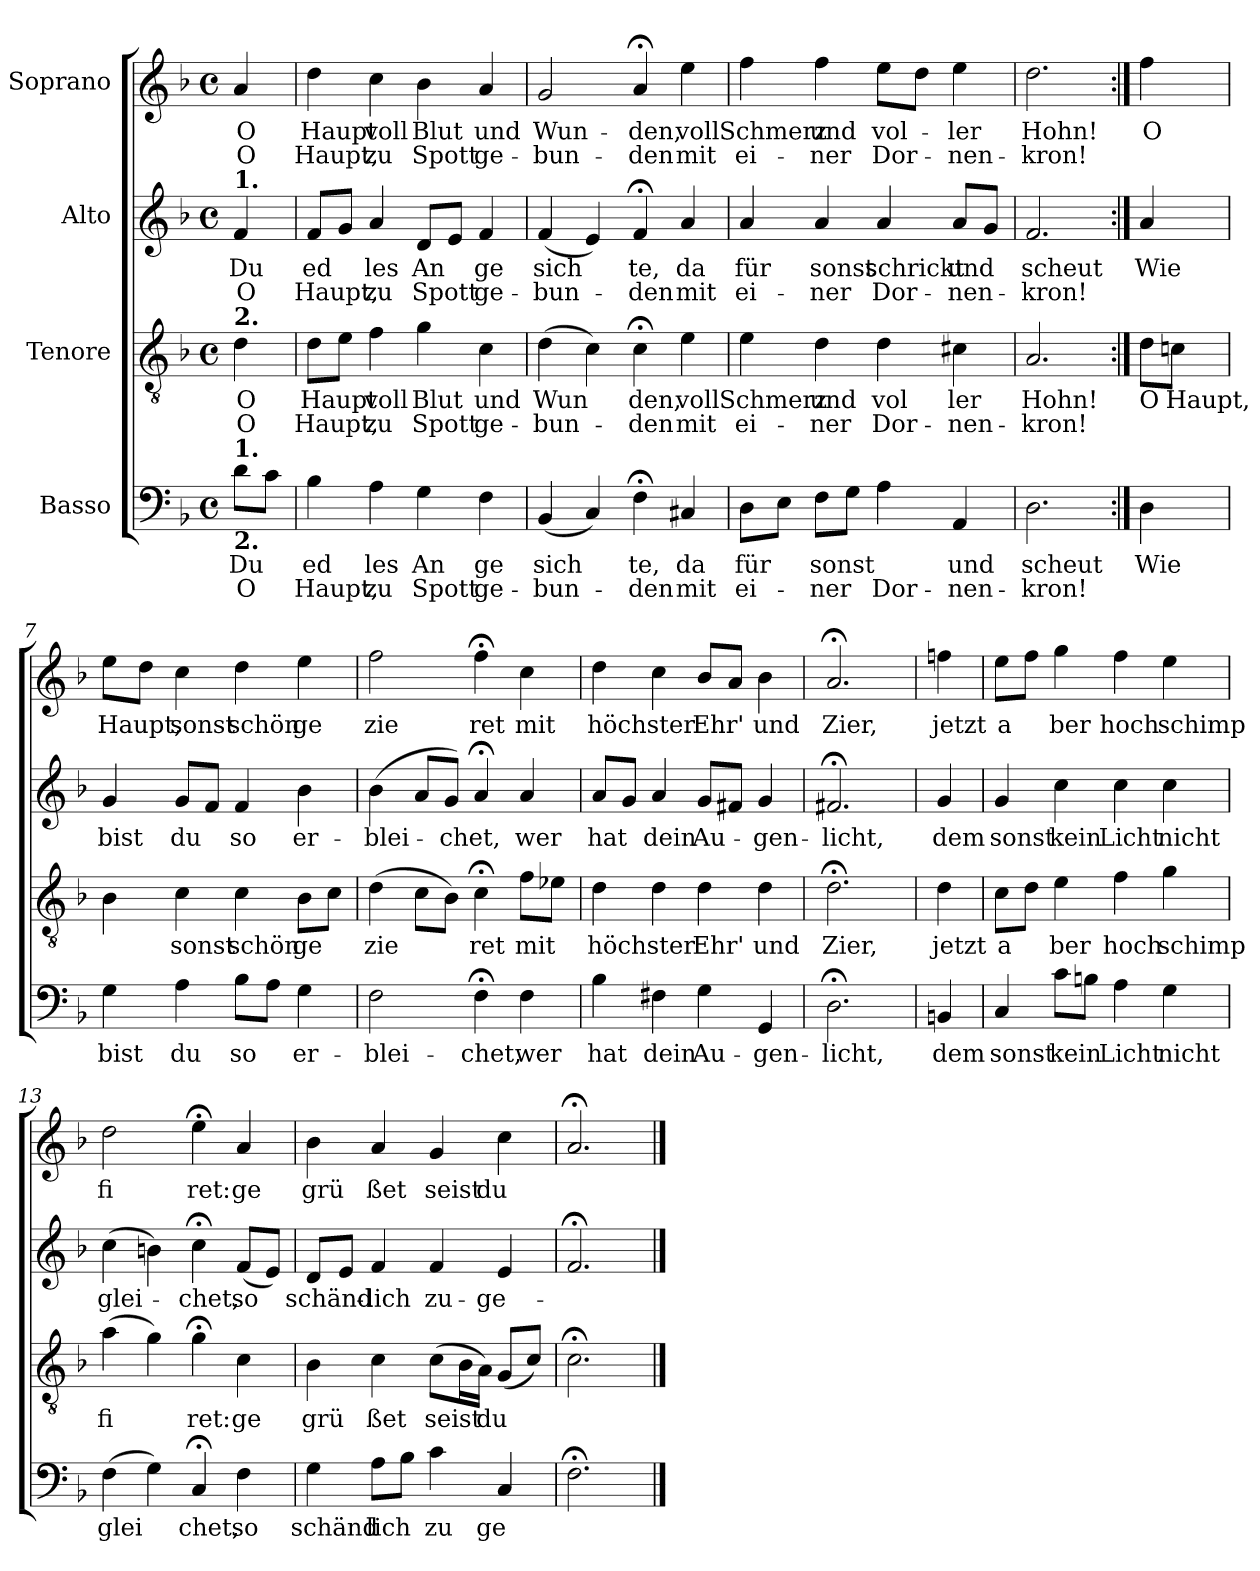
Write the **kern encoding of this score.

**kern	**text	**text	**kern	**text	**text	**kern	**text	**text	**kern	**text	**text
*part4	*part4	*part4	*part3	*part3	*part3	*part2	*part2	*part2	*part1	*part1	*part1
*staff4	*staff4	*staff4	*staff3	*staff3	*staff3	*staff2	*staff2	*staff2	*staff1	*staff1	*staff1
*I"Basso	*	*	*I"Tenore	*	*	*I"Alto	*	*	*I"Soprano	*	*
*clefF4	*	*	*clefGv2	*	*	*clefG2	*	*	*clefG2	*	*
*k[b-]	*	*	*k[b-]	*	*	*k[b-]	*	*	*k[b-]	*	*
*F:	*	*	*F:	*	*	*F:	*	*	*F:	*	*
*M4/4	*	*	*M4/4	*	*	*M4/4	*	*	*M4/4	*	*
*met(c)	*	*	*met(c)	*	*	*met(c)	*	*	*met(c)	*	*
=1	=1	=1	=1	=1	=1	=1	=1	=1	=1	=1	=1
!	!	!	!	!	!	!LO:TX:a:B:t=1.	!	!	!	!	!
!	!	!	!LO:TX:a:B:t=2.	!	!	!	!	!	!	!	!
!LO:TX:a:B:t=1.	!	!	!	!	!	!	!	!	!	!	!
!LO:TX:b:B:t=2.	!	!	!	!	!	!	!	!	!	!	!
!	!LO:LY:b	!LO:LY:b	!	!LO:LY:b	!LO:LY:b	!	!LO:LY:b	!LO:LY:b	!	!LO:LY:b	!LO:LY:b
8d\L	Du	O	4d\	O	O	4f/	Du	O	4a/	O	O
8c\J	.	.	.	.	.	.	.	.	.	.	.
=2	=2	=2	=2	=2	=2	=2	=2	=2	=2	=2	=2
!	!LO:LY:b	!LO:LY:b	!	!LO:LY:b	!LO:LY:b	!	!LO:LY:b	!LO:LY:b	!	!LO:LY:b	!LO:LY:b
4B-\	ed	Haupt,	8d\L	Haupt	Haupt,	8f/L	ed	Haupt,	4dd\	Haupt	Haupt,
.	.	.	8e\J	.	.	8g/J	.	.	.	.	.
!	!LO:LY:b	!LO:LY:b	!	!LO:LY:b	!LO:LY:b	!	!LO:LY:b	!LO:LY:b	!	!LO:LY:b	!LO:LY:b
4A\	les	zu	4f\	voll	zu	4a/	les	zu	4cc\	voll	zu
!	!LO:LY:b	!LO:LY:b	!	!LO:LY:b	!LO:LY:b	!	!LO:LY:b	!LO:LY:b	!	!LO:LY:b	!LO:LY:b
4G\	An	Spott	4g\	Blut	Spott	8d/L	An	Spott	4b-\	Blut	Spott
.	.	.	.	.	.	8e/J	.	.	.	.	.
!	!LO:LY:b	!LO:LY:b	!	!LO:LY:b	!LO:LY:b	!	!LO:LY:b	!LO:LY:b	!	!LO:LY:b	!LO:LY:b
4F\	ge	ge-	4c\	und	ge-	4f/	ge	ge-	4a/	und	ge-
=3	=3	=3	=3	=3	=3	=3	=3	=3	=3	=3	=3
!	!LO:LY:b	!LO:LY:b	!	!LO:LY:b	!LO:LY:b	!	!LO:LY:b	!LO:LY:b	!	!LO:LY:b	!LO:LY:b
(<4BB-/	sich	-bun-	(>4d\	Wun	-bun-	(<4f/	sich	-bun-	2g/	Wun-	-bun-
4C/)	.	.	4c\)	.	.	4e/)	.	.	.	.	.
!	!LO:LY:b	!LO:LY:b	!	!LO:LY:b	!LO:LY:b	!	!LO:LY:b	!LO:LY:b	!	!LO:LY:b	!LO:LY:b
4F;<\	te,	-den	4c;<\	den,	-den	4f;</	te,	-den	4a;</	-den,	-den
!	!LO:LY:b	!LO:LY:b	!	!LO:LY:b	!LO:LY:b	!	!LO:LY:b	!LO:LY:b	!	!LO:LY:b	!LO:LY:b
4C#X/	da	mit	4e\	voll	mit	4a/	da	mit	4ee\	voll	mit
=4	=4	=4	=4	=4	=4	=4	=4	=4	=4	=4	=4
!	!LO:LY:b	!LO:LY:b	!	!LO:LY:b	!LO:LY:b	!	!LO:LY:b	!LO:LY:b	!	!LO:LY:b	!LO:LY:b
8D\L	für	ei-	4e\	Schmerz	ei-	4a/	für	ei-	4ff\	Schmerz	ei-
8E\J	.	.	.	.	.	.	.	.	.	.	.
!	!LO:LY:b	!LO:LY:b	!	!LO:LY:b	!LO:LY:b	!	!LO:LY:b	!LO:LY:b	!	!LO:LY:b	!LO:LY:b
8F\L	sonst	-ner	4d\	und	-ner	4a/	sonst	-ner	4ff\	und	-ner
8G\J	.	.	.	.	.	.	.	.	.	.	.
!	!	!LO:LY:b	!	!LO:LY:b	!LO:LY:b	!	!LO:LY:b	!LO:LY:b	!	!LO:LY:b	!LO:LY:b
4A\	.	Dor-	4d\	vol	Dor-	4a/	schrickt	Dor-	8ee\L	vol-	Dor-
.	.	.	.	.	.	.	.	.	8dd\J	.	.
!	!LO:LY:b	!LO:LY:b	!	!LO:LY:b	!LO:LY:b	!	!LO:LY:b	!LO:LY:b	!	!LO:LY:b	!LO:LY:b
4AA/	und	-nen-	4c#X\	ler	-nen-	8a/L	und	-nen-	4ee\	-ler	-nen-
.	.	.	.	.	.	8g/J	.	.	.	.	.
=5	=5	=5	=5	=5	=5	=5	=5	=5	=5	=5	=5
!	!LO:LY:b	!LO:LY:b	!	!LO:LY:b	!LO:LY:b	!	!LO:LY:b	!LO:LY:b	!	!LO:LY:b	!LO:LY:b
2.D\	scheut	-kron!	2.A/	Hohn!	-kron!	2.f/	scheut	-kron!	2.dd\	Hohn!	-kron!
!!LO:LB:g=z
=6:|!	=6:|!	=6:|!	=6:|!	=6:|!	=6:|!	=6:|!	=6:|!	=6:|!	=6:|!	=6:|!	=6:|!
!	!LO:LY:b	!	!	!LO:LY:b	!	!	!LO:LY:b	!	!	!LO:LY:b	!
4D\	Wie	.	8d\L	O	.	4a/	Wie	.	4ff\	O	.
!	!	!	!	!LO:LY:b	!	!	!	!	!	!	!
.	.	.	8cn\J	Haupt,	.	.	.	.	.	.	.
=7	=7	=7	=7	=7	=7	=7	=7	=7	=7	=7	=7
!	!LO:LY:b	!	!	!	!	!	!LO:LY:b	!	!	!LO:LY:b	!
4G\	bist	.	4B-\	.	.	4g/	bist	.	8ee\L	Haupt,	.
.	.	.	.	.	.	.	.	.	8dd\J	.	.
!	!LO:LY:b	!	!	!LO:LY:b	!	!	!LO:LY:b	!	!	!LO:LY:b	!
4A\	du	.	4c\	sonst	.	8g/L	du	.	4cc\	sonst	.
.	.	.	.	.	.	8f/J	.	.	.	.	.
!	!LO:LY:b	!	!	!LO:LY:b	!	!	!LO:LY:b	!	!	!LO:LY:b	!
8B-\L	so	.	4c\	schön	.	4f/	so	.	4dd\	schön	.
8A\J	.	.	.	.	.	.	.	.	.	.	.
!	!LO:LY:b	!	!	!LO:LY:b	!	!	!LO:LY:b	!	!	!LO:LY:b	!
4G\	er-	.	8B-\L	ge	.	4b-\	er-	.	4ee\	ge	.
.	.	.	8c\J	.	.	.	.	.	.	.	.
=8	=8	=8	=8	=8	=8	=8	=8	=8	=8	=8	=8
!	!LO:LY:b	!	!	!LO:LY:b	!	!	!LO:LY:b	!	!	!LO:LY:b	!
2F\	-blei-	.	(>4d\	zie	.	(>4b-\	-blei-	.	2ff\	zie	.
.	.	.	8c\L	.	.	8a/L	.	.	.	.	.
!	!	!	!	!	!	!	!LO:LY:b	!	!	!	!
.	.	.	8B-\J)	.	.	8g/J)	-chet,	.	.	.	.
!	!LO:LY:b	!	!	!LO:LY:b	!	!	!	!	!	!LO:LY:b	!
4F;<\	-chet,	.	4c;<\	ret	.	4a;</	.	.	4ff;<\	ret	.
!	!LO:LY:b	!	!	!LO:LY:b	!	!	!LO:LY:b	!	!	!LO:LY:b	!
4F\	wer	.	8f\L	mit	.	4a/	wer	.	4cc\	mit	.
.	.	.	8e-X\J	.	.	.	.	.	.	.	.
=9	=9	=9	=9	=9	=9	=9	=9	=9	=9	=9	=9
!	!LO:LY:b	!	!	!LO:LY:b	!	!	!LO:LY:b	!	!	!LO:LY:b	!
4B-\	hat	.	4d\	höch	.	8a/L	hat	.	4dd\	höch	.
.	.	.	.	.	.	8g/J	.	.	.	.	.
!	!LO:LY:b	!	!	!LO:LY:b	!	!	!LO:LY:b	!	!	!LO:LY:b	!
4F#X\	dein	.	4d\	ster	.	4a/	dein	.	4cc\	ster	.
!	!LO:LY:b	!	!	!LO:LY:b	!	!	!LO:LY:b	!	!	!LO:LY:b	!
4G\	Au-	.	4d\	Ehr'	.	8g/L	Au-	.	8b-/L	Ehr'	.
.	.	.	.	.	.	8f#X/J	.	.	8a/J	.	.
!	!LO:LY:b	!	!	!LO:LY:b	!	!	!LO:LY:b	!	!	!LO:LY:b	!
4GG/	-gen-	.	4d\	und	.	4g/	-gen-	.	4b-\	und	.
=10	=10	=10	=10	=10	=10	=10	=10	=10	=10	=10	=10
!	!LO:LY:b	!	!	!LO:LY:b	!	!	!LO:LY:b	!	!	!LO:LY:b	!
2.D;<\	-licht,	.	2.d;<\	Zier,	.	2.f#X;</	-licht,	.	2.a;</	Zier,	.
!!LO:PB:g=z
=11	=11	=11	=11	=11	=11	=11	=11	=11	=11	=11	=11
!	!LO:LY:b	!	!	!LO:LY:b	!	!	!LO:LY:b	!	!	!LO:LY:b	!
4BBn/	dem	.	4d\	jetzt	.	4g/	dem	.	4ffn\	jetzt	.
=12	=12	=12	=12	=12	=12	=12	=12	=12	=12	=12	=12
!	!LO:LY:b	!	!	!LO:LY:b	!	!	!LO:LY:b	!	!	!LO:LY:b	!
4C/	sonst	.	8c\L	a	.	4g/	sonst	.	8ee\L	a	.
.	.	.	8d\J	.	.	.	.	.	8ff\J	.	.
!	!LO:LY:b	!	!	!LO:LY:b	!	!	!LO:LY:b	!	!	!LO:LY:b	!
8c\L	kein	.	4e\	ber	.	4cc\	kein	.	4gg\	ber	.
8Bn\J	.	.	.	.	.	.	.	.	.	.	.
!	!LO:LY:b	!	!	!LO:LY:b	!	!	!LO:LY:b	!	!	!LO:LY:b	!
4A\	Licht	.	4f\	hoch	.	4cc\	Licht	.	4ff\	hoch	.
!	!LO:LY:b	!	!	!LO:LY:b	!	!	!LO:LY:b	!	!	!LO:LY:b	!
4G\	nicht	.	4g\	schimp	.	4cc\	nicht	.	4ee\	schimp	.
=13	=13	=13	=13	=13	=13	=13	=13	=13	=13	=13	=13
!	!LO:LY:b	!	!	!LO:LY:b	!	!	!LO:LY:b	!	!	!LO:LY:b	!
(>4F\	glei	.	(>4a\	fi	.	(>4cc\	glei-	.	2dd\	fi	.
4G\)	.	.	4g\)	.	.	4bn\)	.	.	.	.	.
!	!LO:LY:b	!	!	!LO:LY:b	!	!	!LO:LY:b	!	!	!LO:LY:b	!
4C;</	chet,	.	4g;<\	ret:	.	4cc;<\	-chet,	.	4ee;<\	ret:	.
!	!LO:LY:b	!	!	!LO:LY:b	!	!	!LO:LY:b	!	!	!LO:LY:b	!
4F\	so	.	4c\	ge	.	(<8f/L	so	.	4a/	ge	.
.	.	.	.	.	.	8e/J)	.	.	.	.	.
=14	=14	=14	=14	=14	=14	=14	=14	=14	=14	=14	=14
!	!LO:LY:b	!	!	!LO:LY:b	!	!	!LO:LY:b	!	!	!LO:LY:b	!
4G\	schänd	.	4B-\	grü	.	8d/L	schänd-	.	4b-\	grü	.
.	.	.	.	.	.	8e/J	.	.	.	.	.
!	!LO:LY:b	!	!	!LO:LY:b	!	!	!LO:LY:b	!	!	!LO:LY:b	!
8A\L	lich	.	4c\	ßet	.	4f/	-lich	.	4a/	ßet	.
8B-\J	.	.	.	.	.	.	.	.	.	.	.
!	!LO:LY:b	!	!	!LO:LY:b	!	!	!LO:LY:b	!	!	!LO:LY:b	!
4c\	zu	.	(>8c\L	seist	.	4f/	zu-	.	4g/	seist	.
.	.	.	16B-\L	.	.	.	.	.	.	.	.
.	.	.	16A\JJ)	.	.	.	.	.	.	.	.
!	!LO:LY:b	!	!	!LO:LY:b	!	!	!LO:LY:b	!	!	!LO:LY:b	!
4C/	ge	.	(<8G/L	du	.	4e/	-ge-	.	4cc\	du	.
.	.	.	8c/J)	.	.	.	.	.	.	.	.
=15	=15	=15	=15	=15	=15	=15	=15	=15	=15	=15	=15
2.F;<\	.	.	2.c;<\	.	.	2.f;</	.	.	2.a;</	.	.
==	==	==	==	==	==	==	==	==	==	==	==
*-	*-	*-	*-	*-	*-	*-	*-	*-	*-	*-	*-
